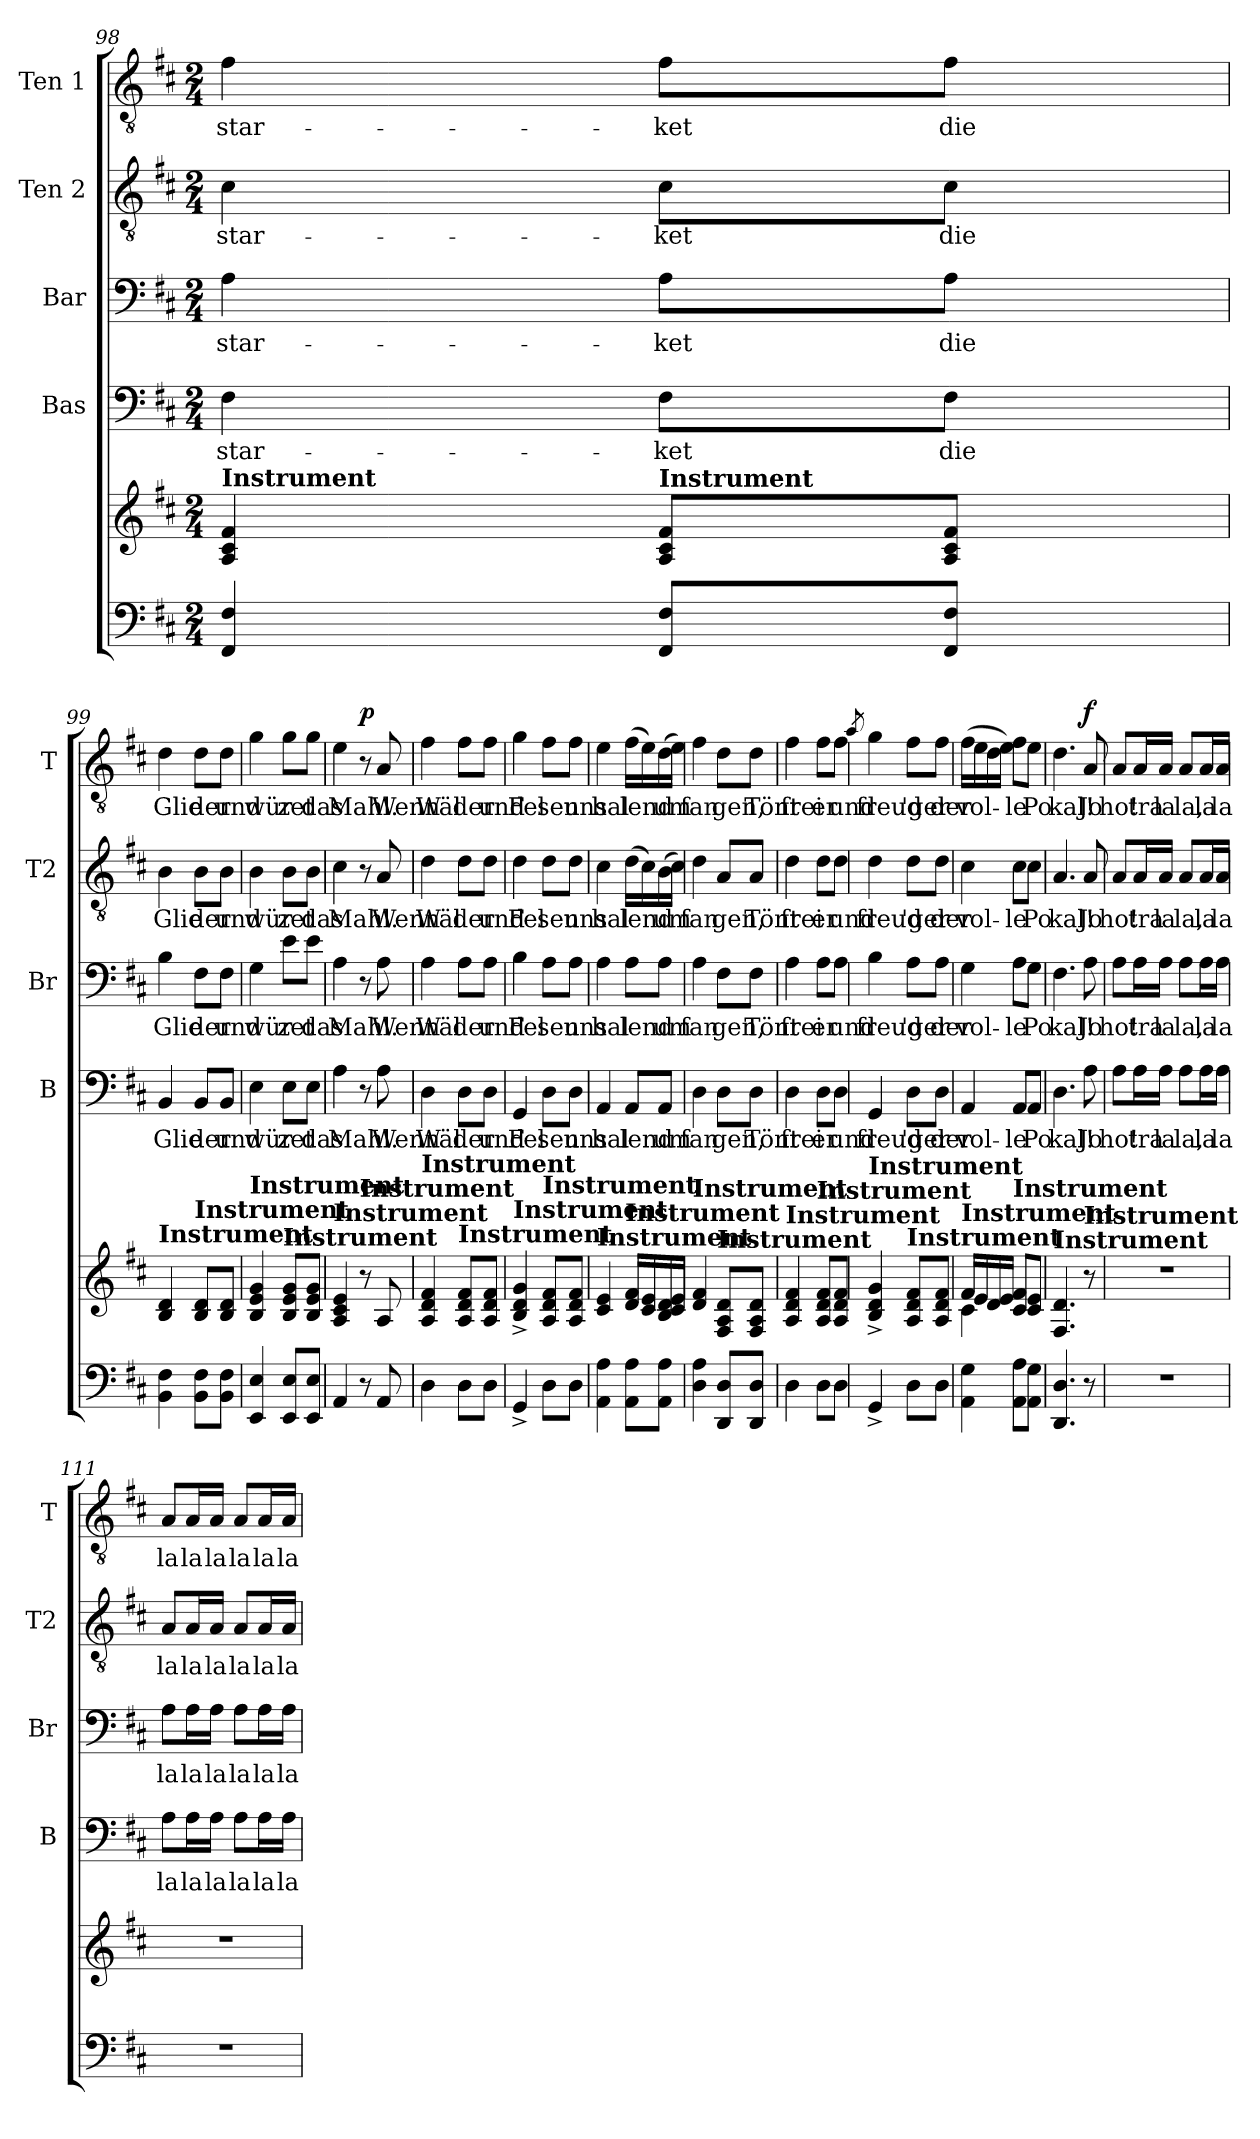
**kern	**kern	**kern	**text	**kern	**text	**kern	**text	**kern	**text	**dynam
*part5	*part5	*part4	*part4	*part3	*part3	*part2	*part2	*part1	*part1	*part1
*staff6	*staff5	*staff4	*staff4	*staff3	*staff3	*staff2	*staff2	*staff1	*staff1	*staff1
*	*	*I"Bas	*	*I"Bar	*	*I"Ten 2	*	*I"Ten 1	*	*
*	*	*I'B	*	*I'Br	*	*I'T2	*	*I'T	*	*
*clefF4	*clefG2	*clefF4	*	*clefF4	*	*clefGv2	*	*clefGv2	*	*
*k[f#c#]	*k[f#c#]	*k[f#c#]	*	*k[f#c#]	*	*k[f#c#]	*	*k[f#c#]	*	*
*D:	*D:	*D:	*	*D:	*	*D:	*	*D:	*	*
*M2/4	*M2/4	*M2/4	*	*M2/4	*	*M2/4	*	*M2/4	*	*
=98	=98	=98	=98	=98	=98	=98	=98	=98	=98	=98
!	!LO:TX:a:B:t=Instrument	!	!	!	!	!	!	!	!	!
4FF#/ 4F#/	4A/ 4c#/ 4f#/	4F#\	-star-	4A\	-star-	4c#\	-star-	4f#\	-star-	.
!	!LO:TX:a:B:t=Instrument	!	!	!	!	!	!	!	!	!
8FF#/ 8F#/L	8A/ 8c#/ 8f#/L	8F#\L	-ket	8A\L	-ket	8c#\L	-ket	8f#\L	-ket	.
8FF#/ 8F#/J	8A/ 8c#/ 8f#/J	8F#\J	die	8A\J	die	8c#\J	die	8f#\J	die	.
=99	=99	=99	=99	=99	=99	=99	=99	=99	=99	=99
!	!LO:TX:a:B:t=Instrument	!	!	!	!	!	!	!	!	!
4BB\ 4F#\	4B/ 4d/	4BB/	Glie-	4B\	Glie-	4B\	Glie-	4d\	Glie-	.
!	!LO:TX:a:B:t=Instrument	!	!	!	!	!	!	!	!	!
8BB\ 8F#\L	8B/ 8d/L	8BB/L	-der	8F#\L	-der	8B\L	-der	8d\L	-der	.
8BB\ 8F#\J	8B/ 8d/J	8BB/J	und	8F#\J	und	8B\J	und	8d\J	und	.
!!LO:PB:g=z
=100	=100	=100	=100	=100	=100	=100	=100	=100	=100	=100
!	!LO:TX:a:B:t=Instrument	!	!	!	!	!	!	!	!	!
4EE/ 4E/	4B/ 4e/ 4g/	4E\	wür-	4G\	wür-	4B\	wür-	4g\	wür-	.
!	!LO:TX:a:B:t=Instrument	!	!	!	!	!	!	!	!	!
8EE/ 8E/L	8B/ 8e/ 8g/L	8E\L	-zet	8e\L	-zet	8B\L	-zet	8g\L	-zet	.
8EE/ 8E/J	8B/ 8e/ 8g/J	8E\J	das	8e\J	das	8B\J	das	8g\J	das	.
=101	=101	=101	=101	=101	=101	=101	=101	=101	=101	=101
!	!LO:TX:a:B:t=Instrument	!	!	!	!	!	!	!	!	!
4AA/	4A/ 4c#/ 4e/	4A\	Mahl.	4A\	Mahl.	4c#\	Mahl.	4e\	Mahl.	.
!	!LO:TX:a:B:t=Instrument	!	!	!	!	!	!	!	!	!
!	!	!	!	!	!	!	!	!	!	!LO:DY:a
8r	8r	8r	.	8r	.	8r	.	8r	.	p
8AA/	8A/	8A\	Wenn	8A\	Wenn	8A/	Wenn	8A/	Wenn	.
=102	=102	=102	=102	=102	=102	=102	=102	=102	=102	=102
!	!LO:TX:a:B:t=Instrument	!	!	!	!	!	!	!	!	!
4D\	4A/ 4d/ 4f#/	4D\	Wäl-	4A\	Wäl-	4d\	Wäl-	4f#\	Wäl-	.
!	!LO:TX:a:B:t=Instrument	!	!	!	!	!	!	!	!	!
8D\L	8A/ 8d/ 8f#/L	8D\L	-der	8A\L	-der	8d\L	-der	8f#\L	-der	.
8D\J	8A/ 8d/ 8f#/J	8D\J	und	8A\J	und	8d\J	und	8f#\J	und	.
=103	=103	=103	=103	=103	=103	=103	=103	=103	=103	=103
!	!LO:TX:a:B:t=Instrument	!	!	!	!	!	!	!	!	!
4GG^/	4B/^ 4d/^ 4g/^	4GG/	Fel-	4B\	Fel-	4d\	Fel-	4g\	Fel-	.
!	!LO:TX:a:B:t=Instrument	!	!	!	!	!	!	!	!	!
8D\L	8A/ 8d/ 8f#/L	8D\L	-sen	8A\L	-sen	8d\L	-sen	8f#\L	-sen	.
8D\J	8A/ 8d/ 8f#/J	8D\J	uns	8A\J	uns	8d\J	uns	8f#\J	uns	.
!!LO:PB:g=z
=104	=104	=104	=104	=104	=104	=104	=104	=104	=104	=104
!	!LO:TX:a:B:t=Instrument	!	!	!	!	!	!	!	!	!
4AA\ 4A\	4c#/ 4e/	4AA/	hal-	4A\	hal-	4c#\	hal-	4e\	hal-	.
!	!LO:TX:a:B:t=Instrument	!	!	!	!	!	!	!	!	!
8AA\ 8A\L	16d/ 16f#/LL	8AA/L	-lend	8A\L	-lend	(>16d\LL	-lend	(>16f#\LL	-lend	.
.	16c#/ 16e/	.	.	.	.	16c#\)	.	16e\)	.	.
8AA\ 8A\J	16B/ 16d/	8AA/J	um-	8A\J	um-	(>16B\	um-	(>16d\	um-	.
.	16c#/ 16e/JJ	.	.	.	.	16c#\JJ)	.	16e\JJ)	.	.
=105	=105	=105	=105	=105	=105	=105	=105	=105	=105	=105
!	!LO:TX:a:B:t=Instrument	!	!	!	!	!	!	!	!	!
4D\ 4A\	4d/ 4f#/	4D\	-fan-	4A\	-fan-	4d\	-fan-	4f#\	-fan-	.
!	!LO:TX:a:B:t=Instrument	!	!	!	!	!	!	!	!	!
8DD/ 8D/L	8F#/ 8A/ 8d/L	8D\L	-gen,	8F#\L	-gen,	8A/L	-gen,	8d\L	-gen,	.
8DD/ 8D/J	8F#/ 8A/ 8d/J	8D\J	Tönt	8F#\J	Tönt	8A/J	Tönt	8d\J	Tönt	.
=106	=106	=106	=106	=106	=106	=106	=106	=106	=106	=106
!	!LO:TX:a:B:t=Instrument	!	!	!	!	!	!	!	!	!
4D\	4A/ 4d/ 4f#/	4D\	frei-	4A\	frei-	4d\	frei-	4f#\	frei-	.
!	!LO:TX:a:B:t=Instrument	!	!	!	!	!	!	!	!	!
8D\L	8A/ 8d/ 8f#/L	8D\L	-er	8A\L	-er	8d\L	-er	8f#\L	-er	.
8D\J	8A/ 8d/ 8f#/J	8D\J	und	8A\J	und	8d\J	und	8f#\J	und	.
=107	=107	=107	=107	=107	=107	=107	=107	=107	=107	=107
.	.	.	.	.	.	.	.	8qa/	.	.
!	!LO:TX:a:B:t=Instrument	!	!	!	!	!	!	!	!	!
4GG^/	4B/^ 4d/^ 4g/^	4GG/	freud-	4B\	freud-	4d\	freud-	4g\	freud-	.
!	!LO:TX:a:B:t=Instrument	!	!	!	!	!	!	!	!	!
8D\L	8A/ 8d/ 8f#/L	8D\L	-'ger	8A\L	-'ger	8d\L	-'ger	8f#\L	-'ger	.
8D\J	8A/ 8d/ 8f#/J	8D\J	der	8A\J	der	8d\J	der	8f#\J	der	.
!!LO:PB:g=z
=108	=108	=108	=108	=108	=108	=108	=108	=108	=108	=108
*	*^	*	*	*	*	*	*	*	*	*
!	!LO:TX:a:B:t=Instrument	!	!	!	!	!	!	!	!	!	!
4AA\ 4G\	16f#/LL	4c#\	4AA/	vol-	4G\	vol-	4c#\	vol-	(>16f#\LL	vol-	.
.	16e/	.	.	.	.	.	.	.	16e\	.	.
.	16d/	.	.	.	.	.	.	.	16d\	.	.
.	16e/JJ	.	.	.	.	.	.	.	16e\JJ)	.	.
!	!LO:TX:a:B:t=Instrument	!	!	!	!	!	!	!	!	!	!
8AA\ 8A\L	8c#/ 8f#/L	4ryy	8AA/L	-le	8A\L	-le	8c#\L	-le	8f#\L	-le	.
8AA\ 8G\J	8c#/ 8e/J	.	8AA/J	Po-	8G\J	Po-	8c#\J	Po-	8e\J	Po-	.
*	*v	*v	*	*	*	*	*	*	*	*	*
=109	=109	=109	=109	=109	=109	=109	=109	=109	=109	=109
!	!LO:TX:a:B:t=Instrument	!	!	!	!	!	!	!	!	!
4.DD/ 4.D/	4.F#/ 4.d/	4.D\	-kal!	4.F#\	-kal!	4.A/	-kal!	4.d\	-kal!	.
!	!LO:TX:a:B:t=Instrument	!	!	!	!	!	!	!	!	!
!	!	!	!	!	!	!	!	!	!	!LO:DY:a
8r	8r	8A\	Jo-	8A\	Jo-	8A/	Jo-	8A/	Jo-	f
=110	=110	=110	=110	=110	=110	=110	=110	=110	=110	=110
2r	2r	8A\L	-ho!	8A\L	-ho!	8A/L	-ho!	8A/L	-ho!	.
.	.	16A\L	tra-	16A\L	tra-	16A/L	tra-	16A/L	tra-	.
.	.	16A\JJ	-la-	16A\JJ	-la-	16A/JJ	-la-	16A/JJ	-la-	.
.	.	8A\L	-la,	8A\L	-la,	8A/L	-la,	8A/L	-la,	.
.	.	16A\L	la	16A\L	la	16A/L	la	16A/L	la	.
.	.	16A\JJ	la	16A\JJ	la	16A/JJ	la	16A/JJ	la	.
=111	=111	=111	=111	=111	=111	=111	=111	=111	=111	=111
2r	2r	8A\L	la	8A\L	la	8A/L	la	8A/L	la	.
.	.	16A\L	la	16A\L	la	16A/L	la	16A/L	la	.
.	.	16A\JJ	la	16A\JJ	la	16A/JJ	la	16A/JJ	la	.
.	.	8A\L	la	8A\L	la	8A/L	la	8A/L	la	.
.	.	16A\L	la	16A\L	la	16A/L	la	16A/L	la	.
.	.	16A\JJ	la	16A\JJ	la	16A/JJ	la	16A/JJ	la	.
=	=	=	=	=	=	=	=	=	=	=
*-	*-	*-	*-	*-	*-	*-	*-	*-	*-	*-
